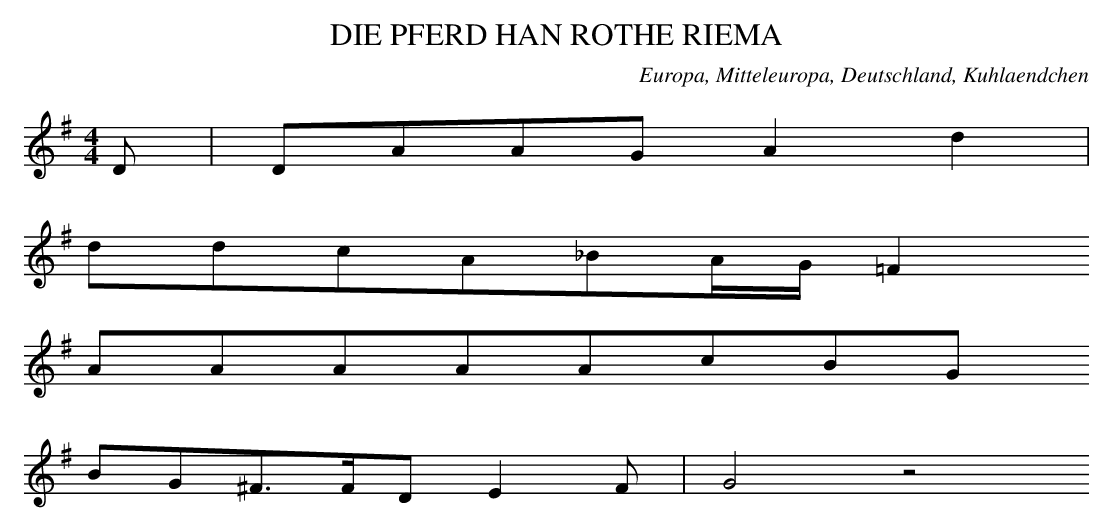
X:1
T: DIE PFERD HAN ROTHE RIEMA
O: Europa, Mitteleuropa, Deutschland, Kuhlaendchen
M: 4/4
L: 1/16
K: G
D2 | D2A2A2G2A4d4 |
d2d2c2A2_B2AG=F4
A2A2A2A2A2c2B2G2
B2G2^F3FD2E4F2 | G8z8
